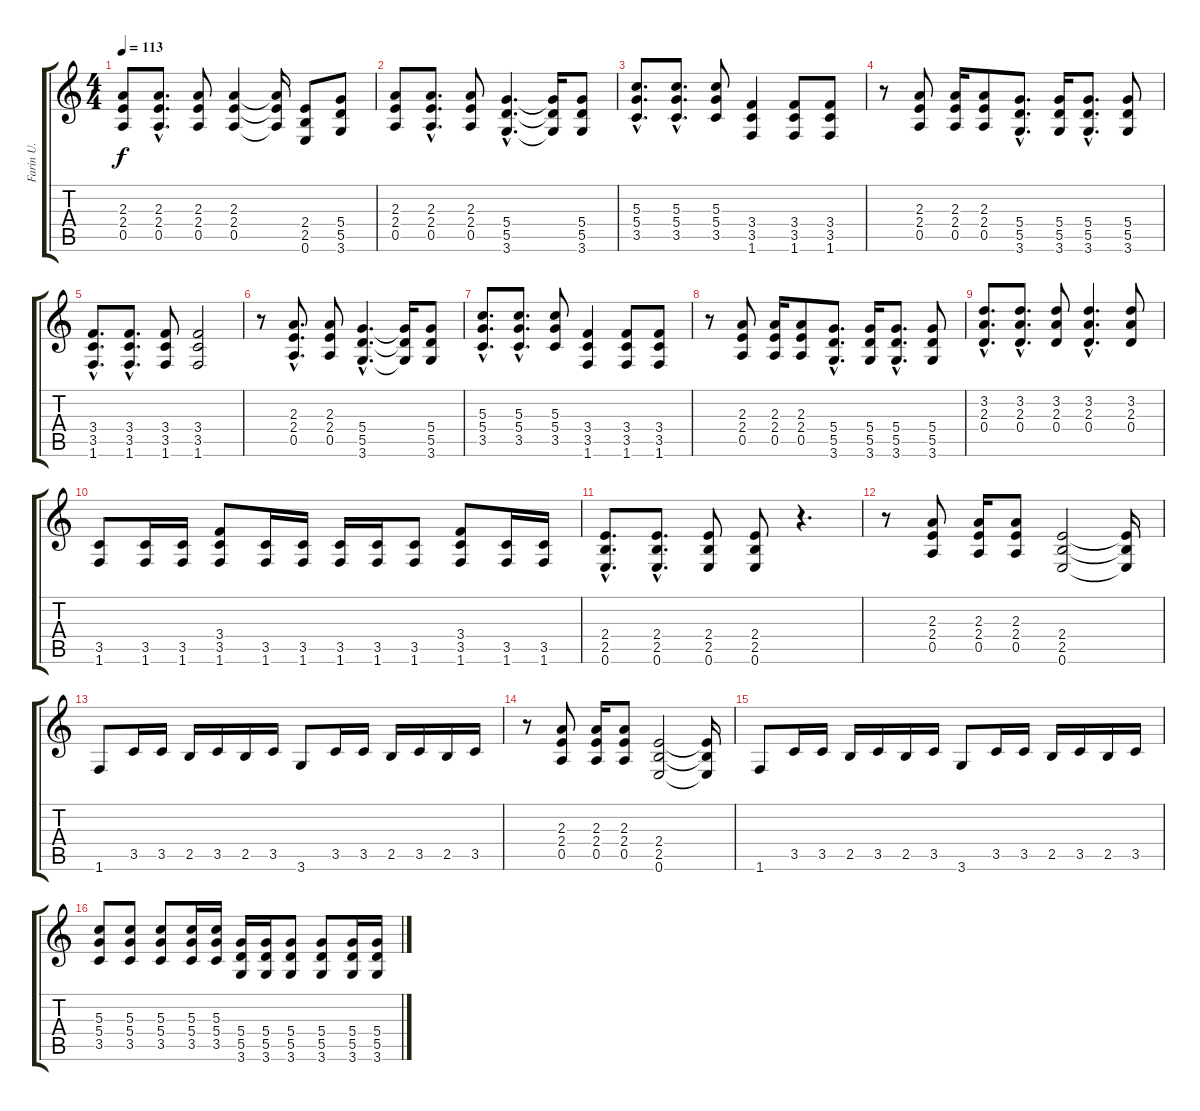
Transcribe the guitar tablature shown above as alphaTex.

\track ("Farin U." "Farin U.") {instrument distortionguitar}
\staff {score tabs}
\tuning (E4 B3 G3 D3 A2 E2) {hide}
\ts (4 4)
\tempo 113
\clef g2
\ks c
(2.3 2.4 0.5).8{dy f} (2.3{hac} 2.4{hac} 0.5{hac}).8{d} (2.3 2.4 0.5).8 (2.3 2.4 0.5).4 (2.3{t} 2.4{t} 0.5{t}).16 (2.4 2.5 0.6).8 (5.4 5.5 3.6).8 |
(2.3 2.4 0.5).8 (2.3{hac} 2.4{hac} 0.5{hac}).8{d} (2.3 2.4 0.5).8 (5.4{hac} 5.5{hac} 3.6{hac}).4{d} (5.4{t} 5.5{t} 3.6{t}).16 (5.4 5.5 3.6).8 |
(5.3{hac} 5.4{hac} 3.5{hac}).8{d} (5.3{hac} 5.4{hac} 3.5{hac}).8{d} (5.3 5.4 3.5).8 (3.4 3.5 1.6).4 (3.4 3.5 1.6).8 (3.4 3.5 1.6).8 |
r.8 (2.3 2.4 0.5).8 (2.3 2.4 0.5).16 (2.3 2.4 0.5).8 (5.4{hac} 5.5{hac} 3.6{hac}).8{d} (5.4 5.5 3.6).16 (5.4{hac} 5.5{hac} 3.6{hac}).8{d} (5.4 5.5 3.6).8 |
(3.4{hac} 3.5{hac} 1.6{hac}).8{d} (3.4{hac} 3.5{hac} 1.6{hac}).8{d} (3.4 3.5 1.6).8 (3.4 3.5 1.6).2 |
r.8 (2.3{hac} 2.4{hac} 0.5{hac}).8{d} (2.3 2.4 0.5).8 (5.4{hac} 5.5{hac} 3.6{hac}).4{d} (5.4{t} 5.5{t} 3.6{t}).16 (5.4 5.5 3.6).8 |
(5.3{hac} 5.4{hac} 3.5{hac}).8{d} (5.3{hac} 5.4{hac} 3.5{hac}).8{d} (5.3 5.4 3.5).8 (3.4 3.5 1.6).4 (3.4 3.5 1.6).8 (3.4 3.5 1.6).8 |
r.8 (2.3 2.4 0.5).8 (2.3 2.4 0.5).16 (2.3 2.4 0.5).8 (5.4{hac} 5.5{hac} 3.6{hac}).8{d} (5.4 5.5 3.6).16 (5.4{hac} 5.5{hac} 3.6{hac}).8{d} (5.4 5.5 3.6).8 |
(3.2{hac} 2.3{hac} 0.4{hac}).8{d} (3.2{hac} 2.3{hac} 0.4{hac}).8{d} (3.2 2.3 0.4).8 (3.2{hac} 2.3{hac} 0.4{hac}).4{d} (3.2 2.3 0.4).8 |
(3.5 1.6).8 (3.5 1.6).16 (3.5 1.6).16 (3.4 3.5 1.6).8 (3.5 1.6).16 (3.5 1.6).16 (3.5 1.6).16 (3.5 1.6).16 (3.5 1.6).8 (3.4 3.5 1.6).8 (3.5 1.6).16 (3.5 1.6).16 |
(2.4{hac} 2.5{hac} 0.6{hac}).8{d} (2.4{hac} 2.5{hac} 0.6{hac}).8{d} (2.4 2.5 0.6).8 (2.4 2.5 0.6).8 r.4{d} |
r.8 (2.3 2.4 0.5).8 (2.3 2.4 0.5).16 (2.3 2.4 0.5).8 (2.4 2.5 0.6).2 (2.4{t} 2.5{t} 0.6{t}).16 |
1.6.8 3.5.16 3.5.16 2.5.16 3.5.16 2.5.16 3.5.16 3.6.8 3.5.16 3.5.16 2.5.16 3.5.16 2.5.16 3.5.16 |
r.8 (2.3 2.4 0.5).8 (2.3 2.4 0.5).16 (2.3 2.4 0.5).8 (2.4 2.5 0.6).2 (2.4{t} 2.5{t} 0.6{t}).16 |
1.6.8 3.5.16 3.5.16 2.5.16 3.5.16 2.5.16 3.5.16 3.6.8 3.5.16 3.5.16 2.5.16 3.5.16 2.5.16 3.5.16 |
(5.3 5.4 3.5).8 (5.3 5.4 3.5).8 (5.3 5.4 3.5).8 (5.3 5.4 3.5).16 (5.3 5.4 3.5).16 (5.4 5.5 3.6).16 (5.4 5.5 3.6).16 (5.4 5.5 3.6).8 (5.4 5.5 3.6).8 (5.4 5.5 3.6).16 (5.4 5.5 3.6).16
